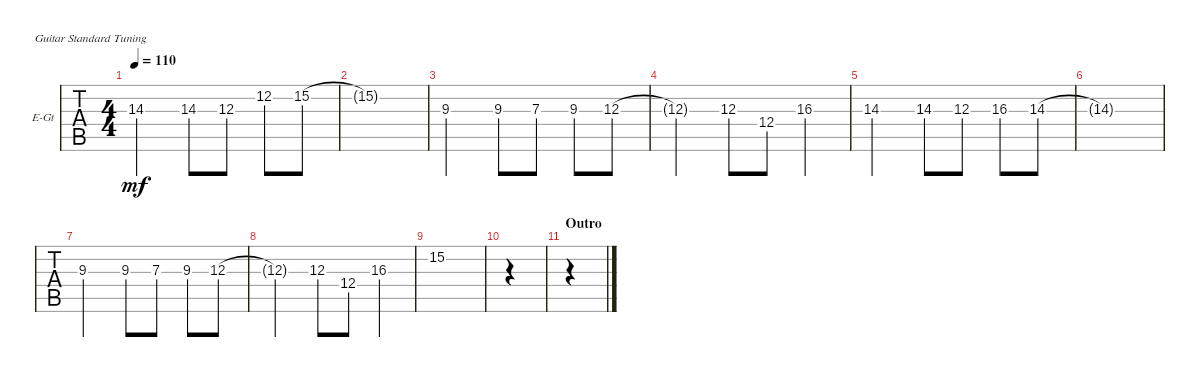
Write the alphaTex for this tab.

\defaultSystemsLayout 4
\bracketExtendMode groupsimilarinstruments
\firstSystemTrackNameOrientation horizontal
\otherSystemsTrackNameOrientation horizontal
\track ("Vocals" "E-Gt") {instrument electricguitarclean}
\staff {tabs}
\tuning (E4 B3 G3 D3 A2 E2)
\ts (4 4)
\tempo 110
\clef g2
\ks c
14.3.2{dy mf} 14.3.8 12.3.8 12.2.8 15.2.8 |
15.2{t}.1 |
9.3.2 9.3.8 7.3.8 9.3.8 12.3.8 |
12.3{t}.2 12.3.8 12.4.8 16.3.4 |
14.3.2 14.3.8 12.3.8 16.3.8 14.3.8 |
14.3{t}.1 |
9.3.2 9.3.8 7.3.8 9.3.8 12.3.8 |
12.3{t}.2 12.3.8 12.4.8 16.3.4 |
15.2.1 |
|
\section ("" "Outro")
